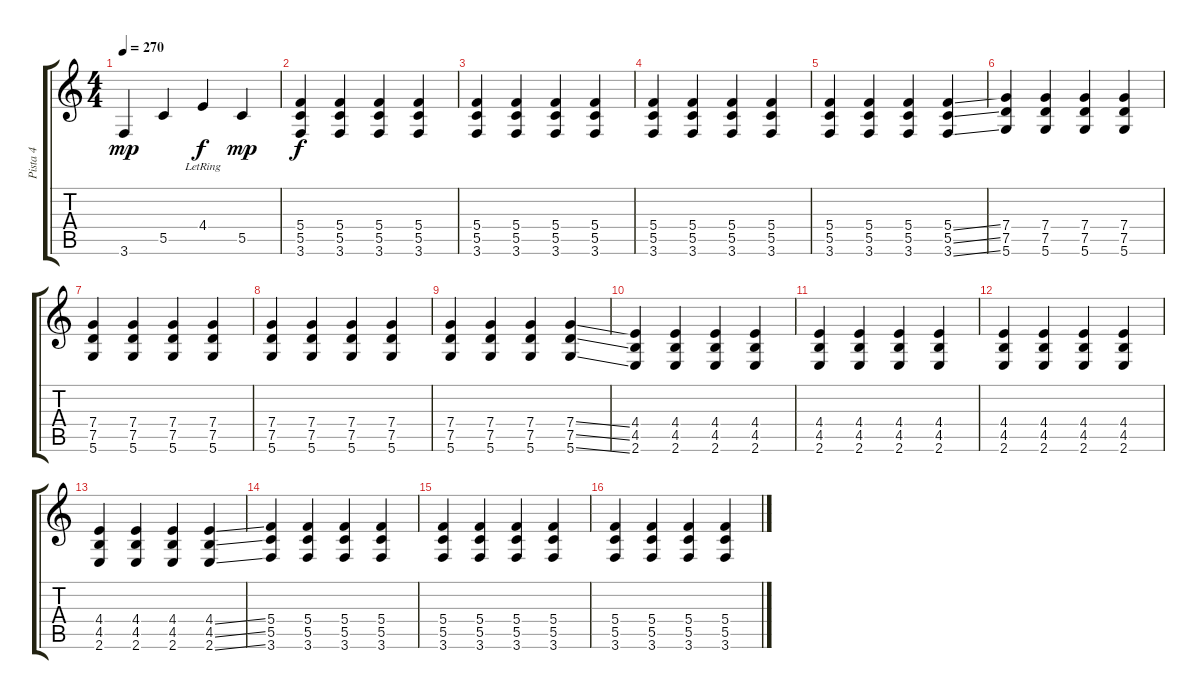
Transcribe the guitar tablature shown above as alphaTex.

\track ("Pista 4" "Pista 4") {instrument distortionguitar}
\staff {score tabs}
\tuning (D4 A3 F3 C3 G2 D2) {hide}
\ts (4 4)
\tempo 270
\clef g2
\ks c
3.6.4{dy mp} 5.5.4 4.4{lr}.4{dy f} 5.5.4{dy mp} |
(5.4 5.5 3.6).4{dy f} (5.4 5.5 3.6).4 (5.4 5.5 3.6).4 (5.4 5.5 3.6).4 |
(5.4 5.5 3.6).4 (5.4 5.5 3.6).4 (5.4 5.5 3.6).4 (5.4 5.5 3.6).4 |
(5.4 5.5 3.6).4 (5.4 5.5 3.6).4 (5.4 5.5 3.6).4 (5.4 5.5 3.6).4 |
(5.4 5.5 3.6).4 (5.4 5.5 3.6).4 (5.4 5.5 3.6).4 (5.4{ss} 5.5{ss} 3.6{ss}).4 |
(7.4 7.5 5.6).4 (7.4 7.5 5.6).4 (7.4 7.5 5.6).4 (7.4 7.5 5.6).4 |
(7.4 7.5 5.6).4 (7.4 7.5 5.6).4 (7.4 7.5 5.6).4 (7.4 7.5 5.6).4 |
(7.4 7.5 5.6).4 (7.4 7.5 5.6).4 (7.4 7.5 5.6).4 (7.4 7.5 5.6).4 |
(7.4 7.5 5.6).4 (7.4 7.5 5.6).4 (7.4 7.5 5.6).4 (7.4{ss} 7.5{ss} 5.6{ss}).4 |
(4.4 4.5 2.6).4 (4.4 4.5 2.6).4 (4.4 4.5 2.6).4 (4.4 4.5 2.6).4 |
(4.4 4.5 2.6).4 (4.4 4.5 2.6).4 (4.4 4.5 2.6).4 (4.4 4.5 2.6).4 |
(4.4 4.5 2.6).4 (4.4 4.5 2.6).4 (4.4 4.5 2.6).4 (4.4 4.5 2.6).4 |
(4.4 4.5 2.6).4 (4.4 4.5 2.6).4 (4.4 4.5 2.6).4 (4.4{ss} 4.5{ss} 2.6{ss}).4 |
(5.4 5.5 3.6).4 (5.4 5.5 3.6).4 (5.4 5.5 3.6).4 (5.4 5.5 3.6).4 |
(5.4 5.5 3.6).4 (5.4 5.5 3.6).4 (5.4 5.5 3.6).4 (5.4 5.5 3.6).4 |
(5.4 5.5 3.6).4 (5.4 5.5 3.6).4 (5.4 5.5 3.6).4 (5.4{ss} 5.5{ss} 3.6{ss}).4
